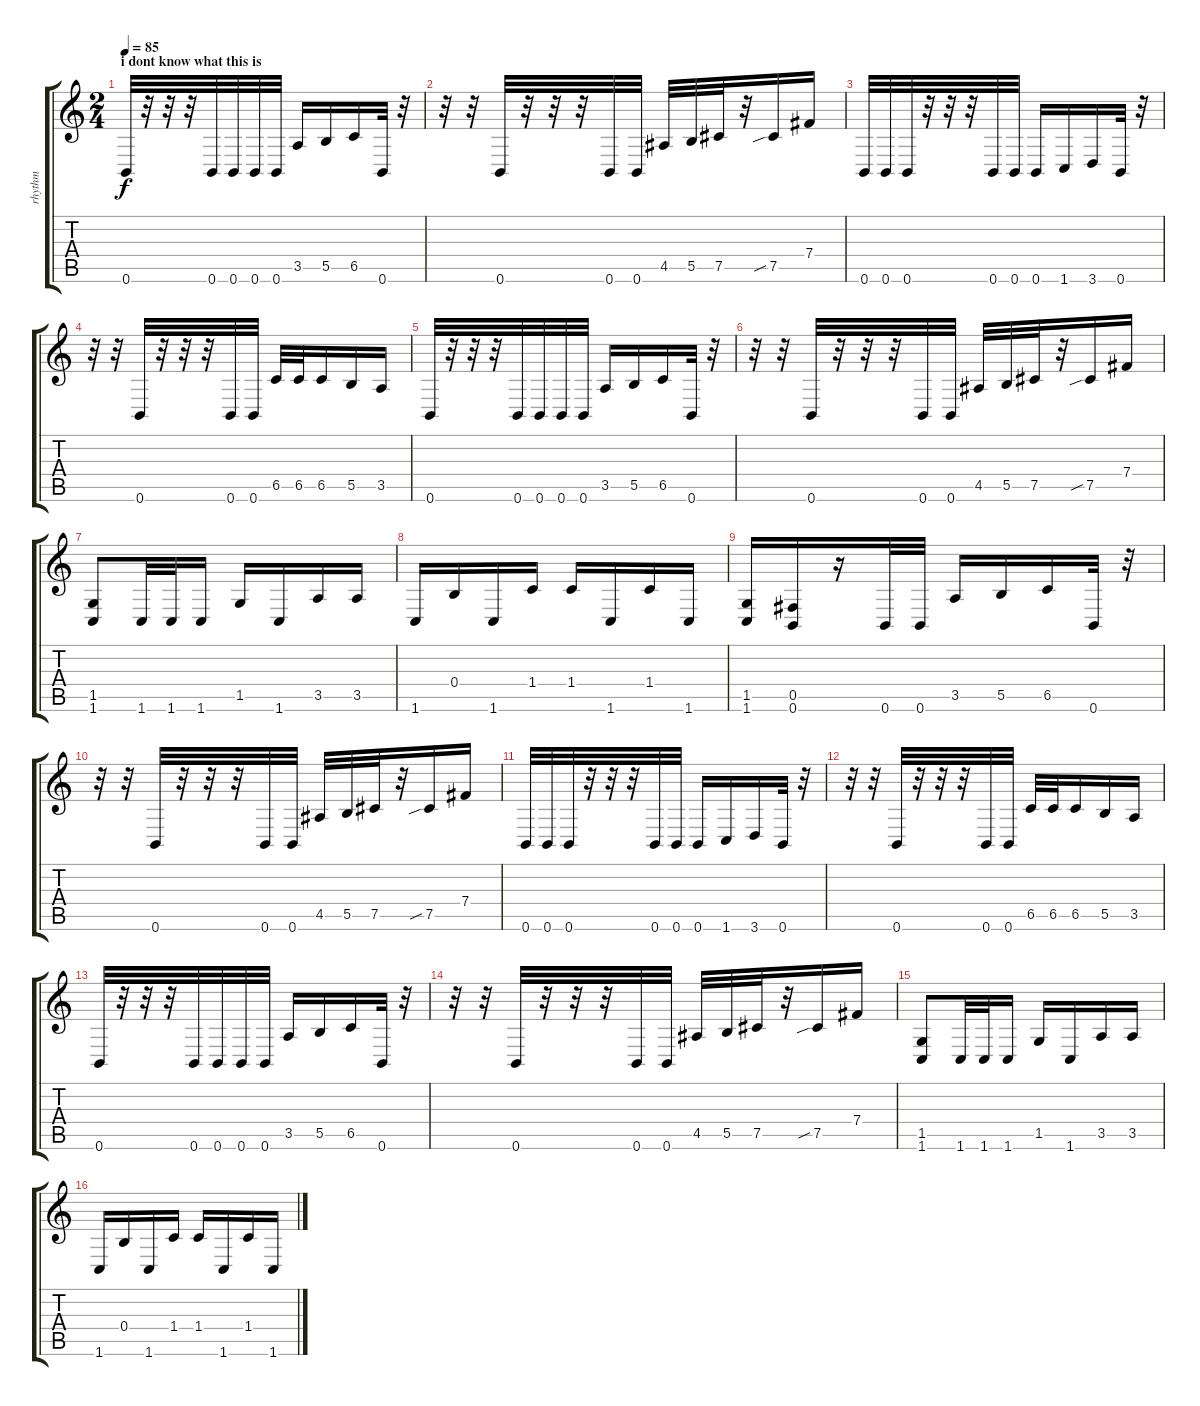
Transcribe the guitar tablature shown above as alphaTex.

\track ("rhythm" "rhythm") {instrument distortionguitar}
\staff {score tabs}
\tuning (Db4 Ab3 E3 B2 Gb2 B1) {hide}
\ts (2 4)
\section ("" "i dont know what this is")
\tempo 85
\clef g2
\ks c
0.6.32{dy f} r.32 r.32 r.32 0.6.32 0.6.32 0.6.32 0.6.32 3.5.16 5.5.16 6.5.16 0.6.32 r.32 |
r.32 r.32 0.6.32 r.32 r.32 r.32 0.6.32 0.6.32 4.5.32 5.5.32 7.5.32 r.32 7.5{sib}.16 7.4.16 |
0.6.32 0.6.32 0.6.32 r.32 r.32 r.32 0.6.32 0.6.32 0.6.16 1.6.16 3.6.16 0.6.32 r.32 |
r.32 r.32 0.6.32 r.32 r.32 r.32 0.6.32 0.6.32 6.5.32 6.5.32 6.5.16 5.5.16 3.5.16 |
0.6.32 r.32 r.32 r.32 0.6.32 0.6.32 0.6.32 0.6.32 3.5.16 5.5.16 6.5.16 0.6.32 r.32 |
r.32 r.32 0.6.32 r.32 r.32 r.32 0.6.32 0.6.32 4.5.32 5.5.32 7.5.32 r.32 7.5{sib}.16 7.4.16 |
(1.5 1.6).8 1.6.32 1.6.32 1.6.16 1.5.16 1.6.16 3.5.16 3.5.16 |
1.6.16 0.4.16 1.6.16 1.4.16 1.4.16 1.6.16 1.4.16 1.6.16 |
(1.5 1.6).16 (0.5 0.6).16 r.16 0.6.32 0.6.32 3.5.16 5.5.16 6.5.16 0.6.32 r.32 |
r.32 r.32 0.6.32 r.32 r.32 r.32 0.6.32 0.6.32 4.5.32 5.5.32 7.5.32 r.32 7.5{sib}.16 7.4.16 |
0.6.32 0.6.32 0.6.32 r.32 r.32 r.32 0.6.32 0.6.32 0.6.16 1.6.16 3.6.16 0.6.32 r.32 |
r.32 r.32 0.6.32 r.32 r.32 r.32 0.6.32 0.6.32 6.5.32 6.5.32 6.5.16 5.5.16 3.5.16 |
0.6.32 r.32 r.32 r.32 0.6.32 0.6.32 0.6.32 0.6.32 3.5.16 5.5.16 6.5.16 0.6.32 r.32 |
r.32 r.32 0.6.32 r.32 r.32 r.32 0.6.32 0.6.32 4.5.32 5.5.32 7.5.32 r.32 7.5{sib}.16 7.4.16 |
(1.5 1.6).8 1.6.32 1.6.32 1.6.16 1.5.16 1.6.16 3.5.16 3.5.16 |
1.6.16 0.4.16 1.6.16 1.4.16 1.4.16 1.6.16 1.4.16 1.6.16
